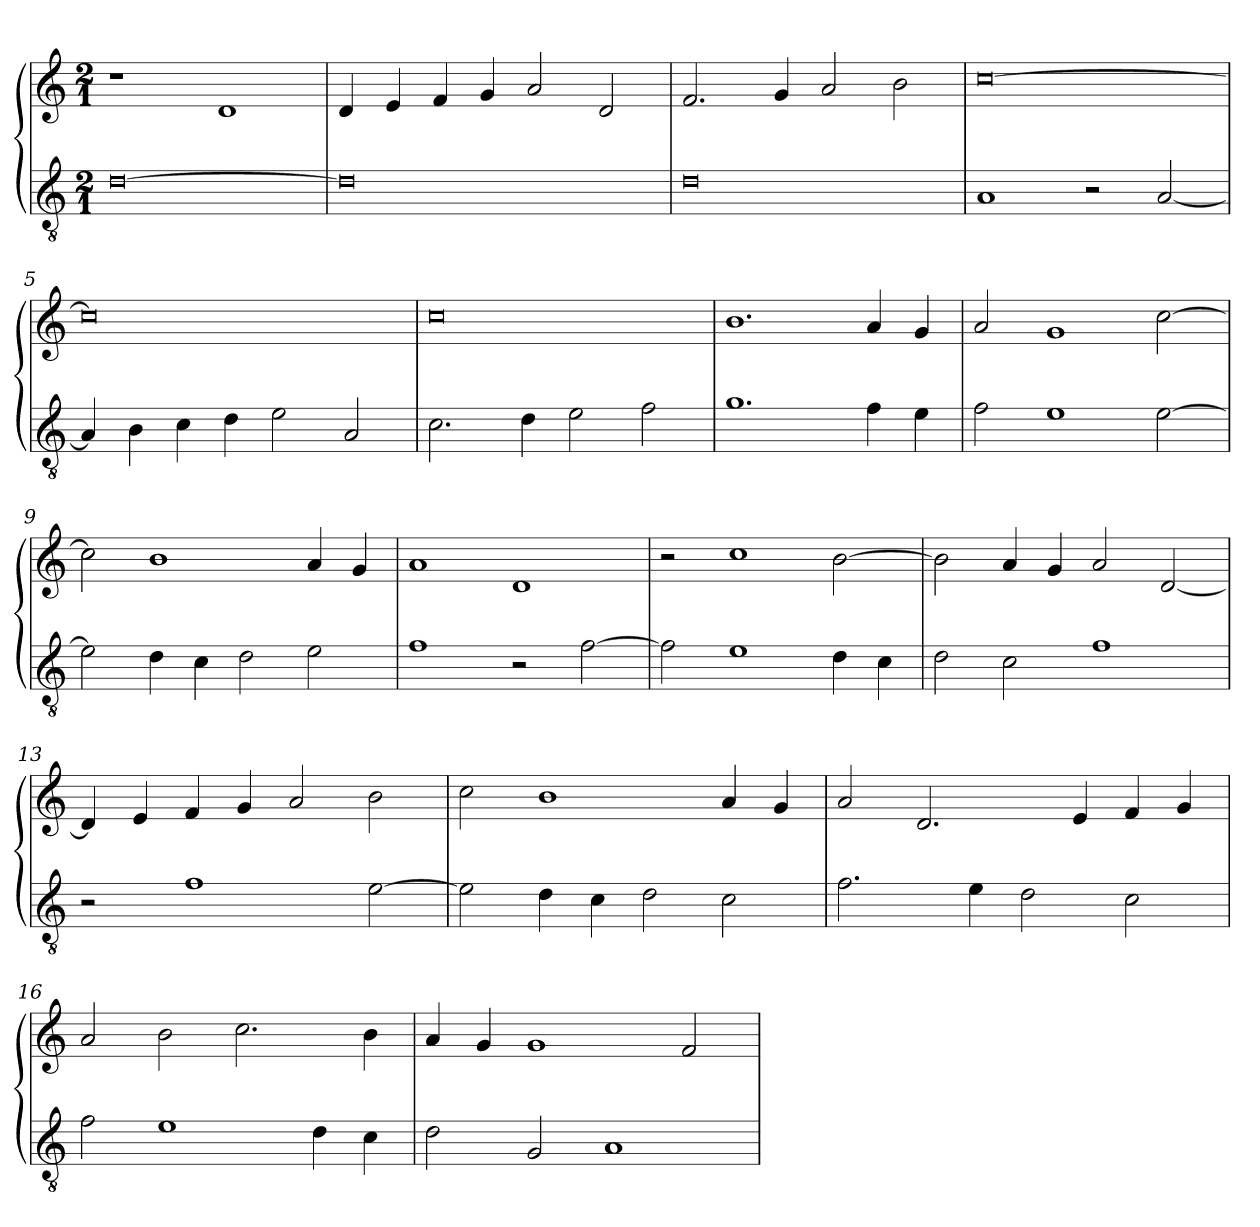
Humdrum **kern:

**kern	**kern
*part2	*part1
*staff2	*staff1
*clefGv2	*clefG2
*k[]	*k[]
*M2/1	*M2/1
=1	=1
[0d	1r
.	1d
=2	=2
0d]	4d
.	4e
.	4f
.	4g
.	2a
.	2d
=3	=3
0d	2.f
.	4g
.	2a
.	2b
=4	=4
1A	[0cc
2r	.
[2A	.
=5	=5
4A]	0cc]
4B	.
4c	.
4d	.
2e	.
2A	.
=6	=6
2.c	0cc
4d	.
2e	.
2f	.
=7	=7
1.g	1.b
4f	4a
4e	4g
=8	=8
2f	2a
1e	1g
[2e	[2cc
=9	=9
2e]	2cc]
4d	1b
4c	.
2d	.
2e	4a
.	4g
=10	=10
1f	1a
2r	1d
[2f	.
=11	=11
2f]	2r
1e	1cc
4d	[2b
4c	.
=12	=12
2d	2b]
2c	4a
.	4g
1f	2a
.	[2d
=13	=13
2r	4d]
.	4e
1f	4f
.	4g
.	2a
[2e	2b
=14	=14
2e]	2cc
4d	1b
4c	.
2d	.
2c	4a
.	4g
=15	=15
2.f	2a
.	2.d
4e	.
2d	.
.	4e
2c	4f
.	4g
=16	=16
2f	2a
1e	2b
.	2.cc
4d	.
4c	4b
=17	=17
2d	4a
.	4g
2G	1g
1A	.
.	2f
=	=
*-	*-
